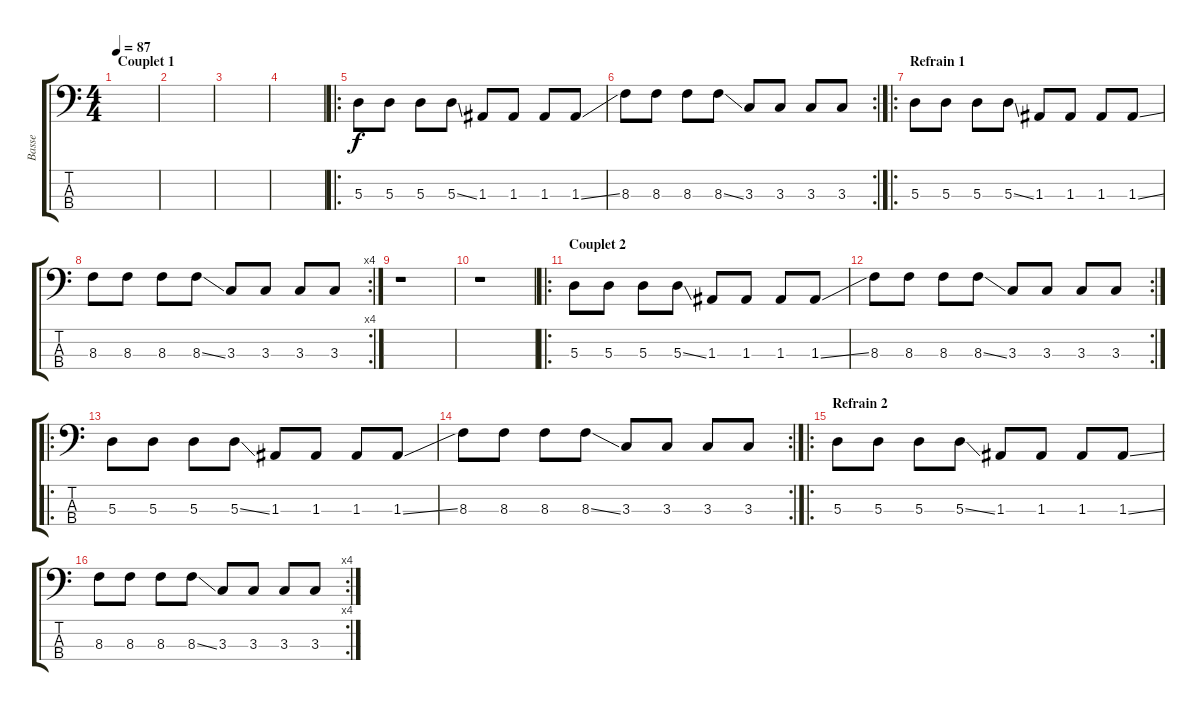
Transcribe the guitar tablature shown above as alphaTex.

\track ("Basse" "Basse") {instrument electricbassfinger}
\staff {score tabs}
\tuning (G2 D2 A1 E1) {hide}
\ts (4 4)
\section ("" "Couplet 1")
\tempo 87
\clef f4
\ks c
|
|
|
|
\ro
5.3.8 5.3.8 5.3.8 5.3{ss}.8 1.3.8 1.3.8 1.3.8 1.3{ss}.8 |
\rc 2
8.3.8 8.3.8 8.3.8 8.3{ss}.8 3.3.8 3.3.8 3.3.8 3.3.8 |
\ro
\section ("" "Refrain 1")
5.3.8 5.3.8 5.3.8 5.3{ss}.8 1.3.8 1.3.8 1.3.8 1.3{ss}.8 |
\rc 4
8.3.8 8.3.8 8.3.8 8.3{ss}.8 3.3.8 3.3.8 3.3.8 3.3.8 |
r.1 |
r.1 |
\ro
\section ("" "Couplet 2")
5.3.8 5.3.8 5.3.8 5.3{ss}.8 1.3.8 1.3.8 1.3.8 1.3{ss}.8 |
\rc 2
8.3.8 8.3.8 8.3.8 8.3{ss}.8 3.3.8 3.3.8 3.3.8 3.3.8 |
\ro
5.3.8 5.3.8 5.3.8 5.3{ss}.8 1.3.8 1.3.8 1.3.8 1.3{ss}.8 |
\rc 2
8.3.8 8.3.8 8.3.8 8.3{ss}.8 3.3.8 3.3.8 3.3.8 3.3.8 |
\ro
\section ("" "Refrain 2")
5.3.8 5.3.8 5.3.8 5.3{ss}.8 1.3.8 1.3.8 1.3.8 1.3{ss}.8 |
\rc 4
8.3.8 8.3.8 8.3.8 8.3{ss}.8 3.3.8 3.3.8 3.3.8 3.3.8
